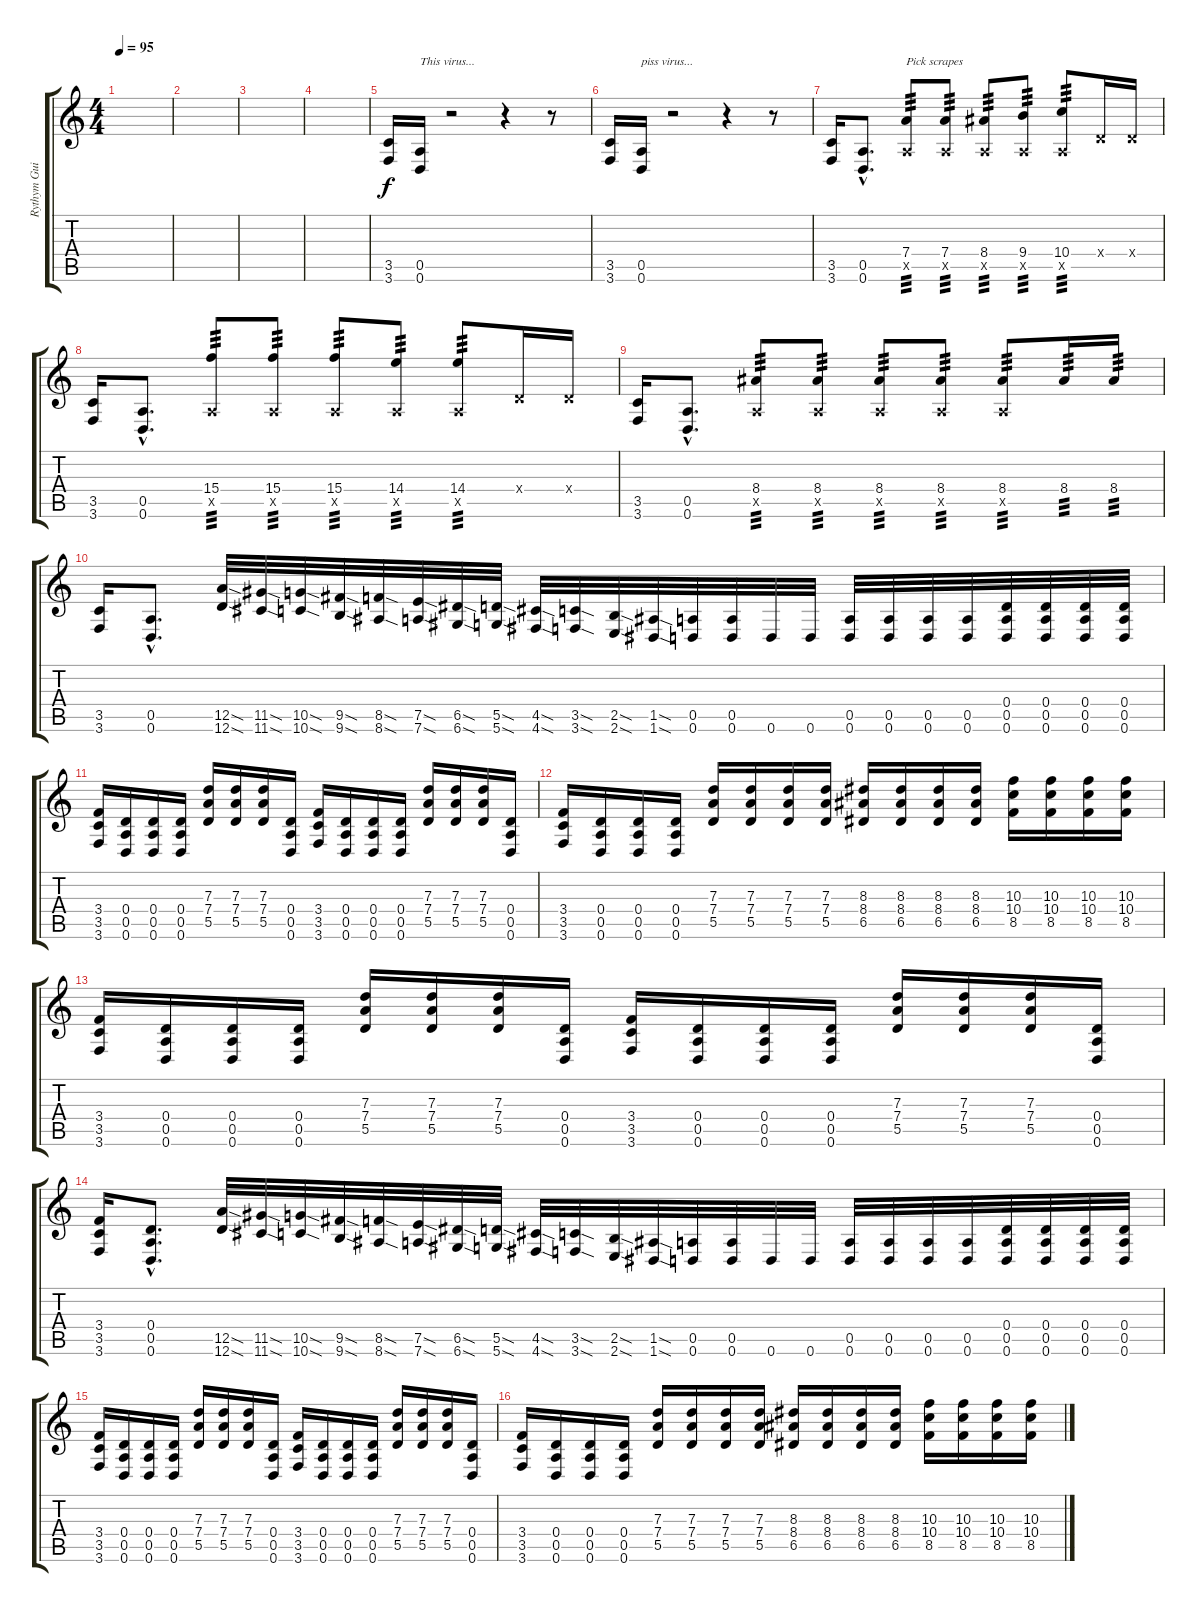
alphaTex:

\track ("Rythym Guitar" "Rythym Gui") {instrument distortionguitar}
\staff {score tabs}
\tuning (E4 B3 G3 D3 A2 D2) {hide}
\ts (4 4)
\tempo 95
\clef g2
\ks c
|
|
|
|
(3.5 3.6).16 (0.5 0.6).16{txt "This virus..."} r.2 r.4 r.8 |
(3.5 3.6).16 (0.5 0.6).16{txt "piss virus..."} r.2 r.4 r.8 |
(3.5 3.6).16 (0.5{hac} 0.6{hac}).8{d} (7.4 0.5{x}).8{txt "Pick scrapes" tp 3 instrument guitarharmonics} (7.4 0.5{x}).8{tp 3} (8.4 0.5{x}).8{tp 3} (9.4 0.5{x}).8{tp 3} (10.4 0.5{x}).8{tp 3} 0.4{x}.16 0.4{x}.16 |
(3.5 3.6).16{instrument distortionguitar} (0.5{hac} 0.6{hac}).8{d} (15.4 0.5{x}).8{tp 3 instrument guitarharmonics} (15.4 0.5{x}).8{tp 3} (15.4 0.5{x}).8{tp 3} (14.4 0.5{x}).8{tp 3} (14.4 0.5{x}).8{tp 3} 0.4{x}.16 0.4{x}.16 |
(3.5 3.6).16{instrument distortionguitar} (0.5{hac} 0.6{hac}).8{d} (8.4 0.5{x}).8{tp 3 instrument guitarharmonics} (8.4 0.5{x}).8{tp 3} (8.4 0.5{x}).8{tp 3} (8.4 0.5{x}).8{tp 3} (8.4 0.5{x}).8{tp 3} 8.4.16{tp 3} 8.4.16{tp 3} |
(3.5 3.6).16{volume 14 instrument distortionguitar} (0.5{hac} 0.6{hac}).8{d} (12.5{sod} 12.6{sod}).32 (11.5{sod} 11.6{sod}).32 (10.5{sod} 10.6{sod}).32 (9.5{sod} 9.6{sod}).32 (8.5{sod} 8.6{sod}).32 (7.5{sod} 7.6{sod}).32 (6.5{sod} 6.6{sod}).32 (5.5{sod} 5.6{sod}).32 (4.5{sod} 4.6{sod}).32 (3.5{sod} 3.6{sod}).32 (2.5{sod} 2.6{sod}).32 (1.5{sod} 1.6{sod}).32 (0.5 0.6).32 (0.5 0.6).32 0.6.32 0.6.32 (0.5 0.6).32 (0.5 0.6).32 (0.5 0.6).32 (0.5 0.6).32 (0.4 0.5 0.6).32 (0.4 0.5 0.6).32 (0.4 0.5 0.6).32 (0.4 0.5 0.6).32 |
(3.4 3.5 3.6).16 (0.4 0.5 0.6).16 (0.4 0.5 0.6).16 (0.4 0.5 0.6).16 (7.3 7.4 5.5).16 (7.3 7.4 5.5).16 (7.3 7.4 5.5).16 (0.4 0.5 0.6).16 (3.4 3.5 3.6).16 (0.4 0.5 0.6).16 (0.4 0.5 0.6).16 (0.4 0.5 0.6).16 (7.3 7.4 5.5).16 (7.3 7.4 5.5).16 (7.3 7.4 5.5).16 (0.4 0.5 0.6).16 |
(3.4 3.5 3.6).16 (0.4 0.5 0.6).16 (0.4 0.5 0.6).16 (0.4 0.5 0.6).16 (7.3 7.4 5.5).16 (7.3 7.4 5.5).16 (7.3 7.4 5.5).16 (7.3 7.4 5.5).16 (8.3 8.4 6.5).16 (8.3 8.4 6.5).16 (8.3 8.4 6.5).16 (8.3 8.4 6.5).16 (10.3 10.4 8.5).16 (10.3 10.4 8.5).16 (10.3 10.4 8.5).16 (10.3 10.4 8.5).16 |
(3.4 3.5 3.6).16 (0.4 0.5 0.6).16 (0.4 0.5 0.6).16 (0.4 0.5 0.6).16 (7.3 7.4 5.5).16 (7.3 7.4 5.5).16 (7.3 7.4 5.5).16 (0.4 0.5 0.6).16 (3.4 3.5 3.6).16 (0.4 0.5 0.6).16 (0.4 0.5 0.6).16 (0.4 0.5 0.6).16 (7.3 7.4 5.5).16 (7.3 7.4 5.5).16 (7.3 7.4 5.5).16 (0.4 0.5 0.6).16 |
(3.4 3.5 3.6).16 (0.4{hac} 0.5{hac} 0.6{hac}).8{d} (12.5{sod} 12.6{sod}).32 (11.5{sod} 11.6{sod}).32 (10.5{sod} 10.6{sod}).32 (9.5{sod} 9.6{sod}).32 (8.5{sod} 8.6{sod}).32 (7.5{sod} 7.6{sod}).32 (6.5{sod} 6.6{sod}).32 (5.5{sod} 5.6{sod}).32 (4.5{sod} 4.6{sod}).32 (3.5{sod} 3.6{sod}).32 (2.5{sod} 2.6{sod}).32 (1.5{sod} 1.6{sod}).32 (0.5 0.6).32 (0.5 0.6).32 0.6.32 0.6.32 (0.5 0.6).32 (0.5 0.6).32 (0.5 0.6).32 (0.5 0.6).32 (0.4 0.5 0.6).32 (0.4 0.5 0.6).32 (0.4 0.5 0.6).32 (0.4 0.5 0.6).32 |
(3.4 3.5 3.6).16 (0.4 0.5 0.6).16 (0.4 0.5 0.6).16 (0.4 0.5 0.6).16 (7.3 7.4 5.5).16 (7.3 7.4 5.5).16 (7.3 7.4 5.5).16 (0.4 0.5 0.6).16 (3.4 3.5 3.6).16 (0.4 0.5 0.6).16 (0.4 0.5 0.6).16 (0.4 0.5 0.6).16 (7.3 7.4 5.5).16 (7.3 7.4 5.5).16 (7.3 7.4 5.5).16 (0.4 0.5 0.6).16 |
(3.4 3.5 3.6).16 (0.4 0.5 0.6).16 (0.4 0.5 0.6).16 (0.4 0.5 0.6).16 (7.3 7.4 5.5).16 (7.3 7.4 5.5).16 (7.3 7.4 5.5).16 (7.3 7.4 5.5).16 (8.3 8.4 6.5).16 (8.3 8.4 6.5).16 (8.3 8.4 6.5).16 (8.3 8.4 6.5).16 (10.3 10.4 8.5).16 (10.3 10.4 8.5).16 (10.3 10.4 8.5).16 (10.3 10.4 8.5).16
